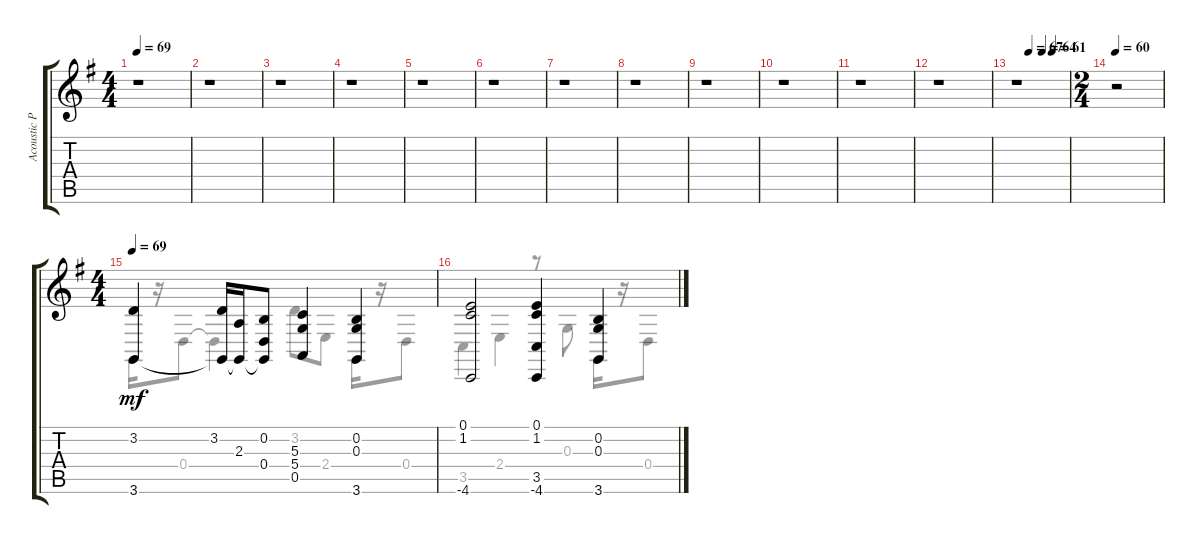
\track ("Acoustic Piano" "Acoustic P") {instrument acousticgrandpiano}
\staff {score tabs}
\tuning (E4 B3 G3 D3 A2 E2) {hide}
\voice
\ts (4 4)
\tempo 69
\clef g2
\ks eminor
r.1{dy mf instrument acousticgrandpiano} |
r.1 |
r.1 |
r.1 |
r.1 |
r.1 |
r.1 |
r.1 |
r.1 |
r.1 |
r.1 |
r.1 |
\tempo (67 0.25)
\tempo (64 0.5)
\tempo (61 0.6875)
r.1 |
\ts (2 4)
\tempo 60
r.2 |
\ts (4 4)
\tempo 69
(3.2 3.6).4 (3.2 3.6{t}).16 (2.3 3.6{t}).16 (0.2 0.4 3.6{t}).8 (5.3 5.4 0.5).4 (0.2 0.3 3.6).4 |
(0.1 1.2 -4.6).2 (0.1 1.2 3.5 -4.6).4 (0.2 0.3 3.6).4
\voice
\clef g2
\ottava regular
\simile none
\ks eminor
|
|
|
|
|
|
|
|
|
|
|
|
|
|
3.6.16 r.16 0.4.8 0.4{t}.4 3.2.8 2.4.8 3.6.16 r.16 0.4.8 |
3.5.4 2.4.4 r.8 0.3.8 3.6.16 r.16 0.4.8
